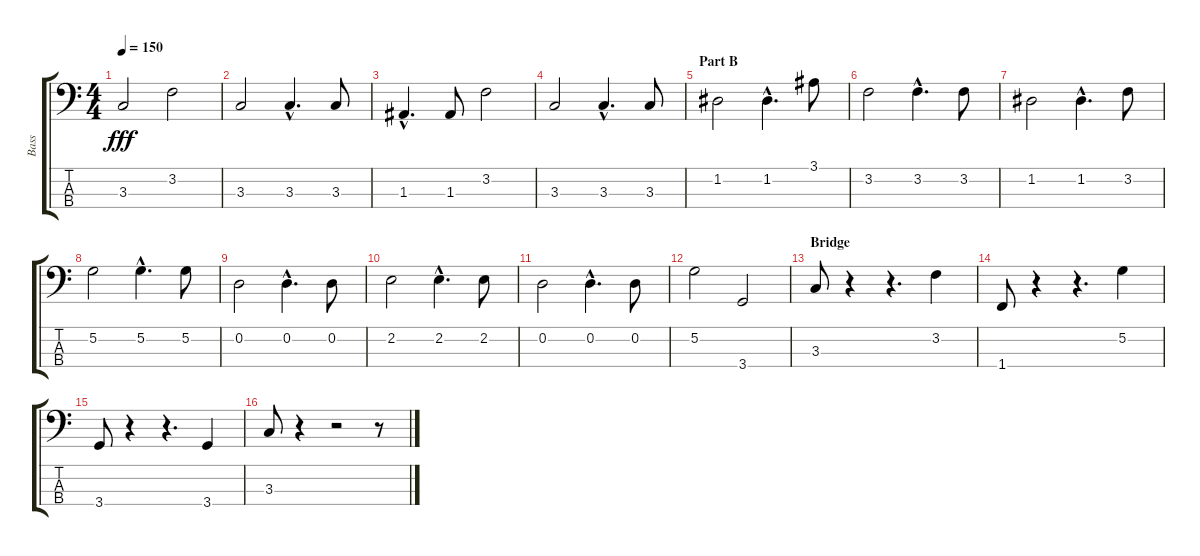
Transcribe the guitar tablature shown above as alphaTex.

\track ("Bass" "Bass") {instrument electricguitarmuted}
\staff {score tabs}
\tuning (G2 D2 A1 E1) {hide}
\ts (4 4)
\tempo 150
\clef f4
\ks c
3.3.2{dy fff} 3.2.2 |
3.3.2 3.3{hac}.4{d} 3.3.8 |
1.3{hac}.4{d} 1.3.8 3.2.2 |
3.3.2 3.3{hac}.4{d} 3.3.8 |
\section ("" "Part B")
1.2.2 1.2{hac}.4{d} 3.1.8 |
3.2.2 3.2{hac}.4{d} 3.2.8 |
1.2.2 1.2{hac}.4{d} 3.2.8 |
5.2.2 5.2{hac}.4{d} 5.2.8 |
0.2.2 0.2{hac}.4{d} 0.2.8 |
2.2.2 2.2{hac}.4{d} 2.2.8 |
0.2.2 0.2{hac}.4{d} 0.2.8 |
5.2.2 3.4.2 |
\section ("" "Bridge")
3.3.8 r.4 r.4{d} 3.2.4 |
1.4.8 r.4 r.4{d} 5.2.4 |
3.4.8 r.4 r.4{d} 3.4.4 |
3.3.8 r.4 r.2 r.8
